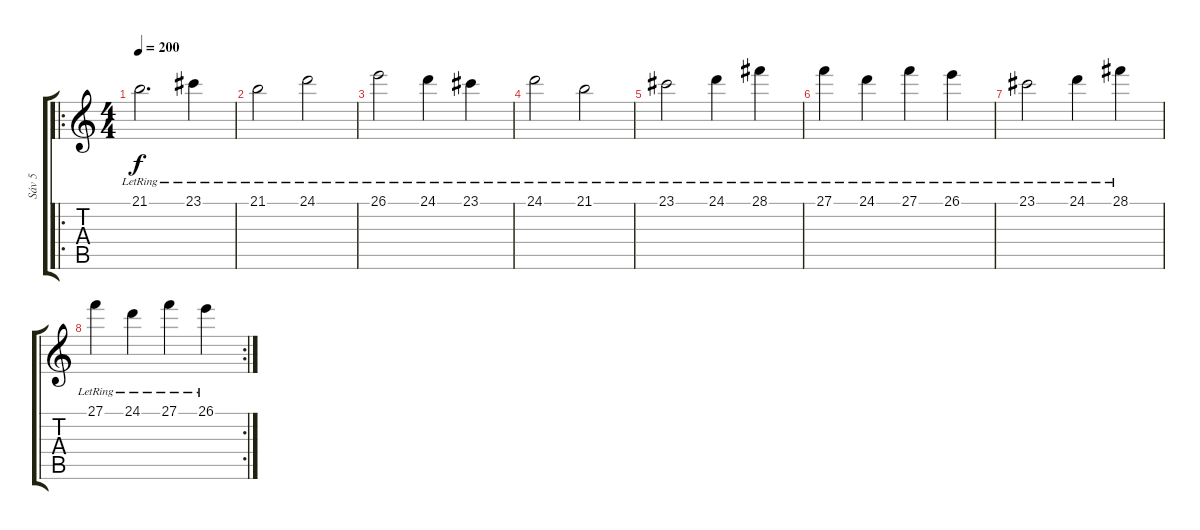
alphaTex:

\track ("Sáv 5" "Sáv 5") {instrument honkytonkpiano}
\staff {score tabs}
\tuning (D4 A3 F3 C3 G2 D2) {hide}
\ro
\ts (4 4)
\tempo 200
\clef g2
\ks c
21.1{lr}.2{d dy f} 23.1{lr}.4 |
21.1{lr}.2 24.1{lr}.2 |
26.1{lr}.2 24.1{lr}.4 23.1{lr}.4 |
24.1{lr}.2 21.1{lr}.2 |
23.1{lr}.2 24.1{lr}.4 28.1{lr}.4 |
27.1{lr}.4 24.1{lr}.4 27.1{lr}.4 26.1{lr}.4 |
23.1{lr}.2 24.1{lr}.4 28.1{lr}.4 |
\rc 2
27.1{lr}.4 24.1{lr}.4 27.1{lr}.4 26.1{lr}.4
